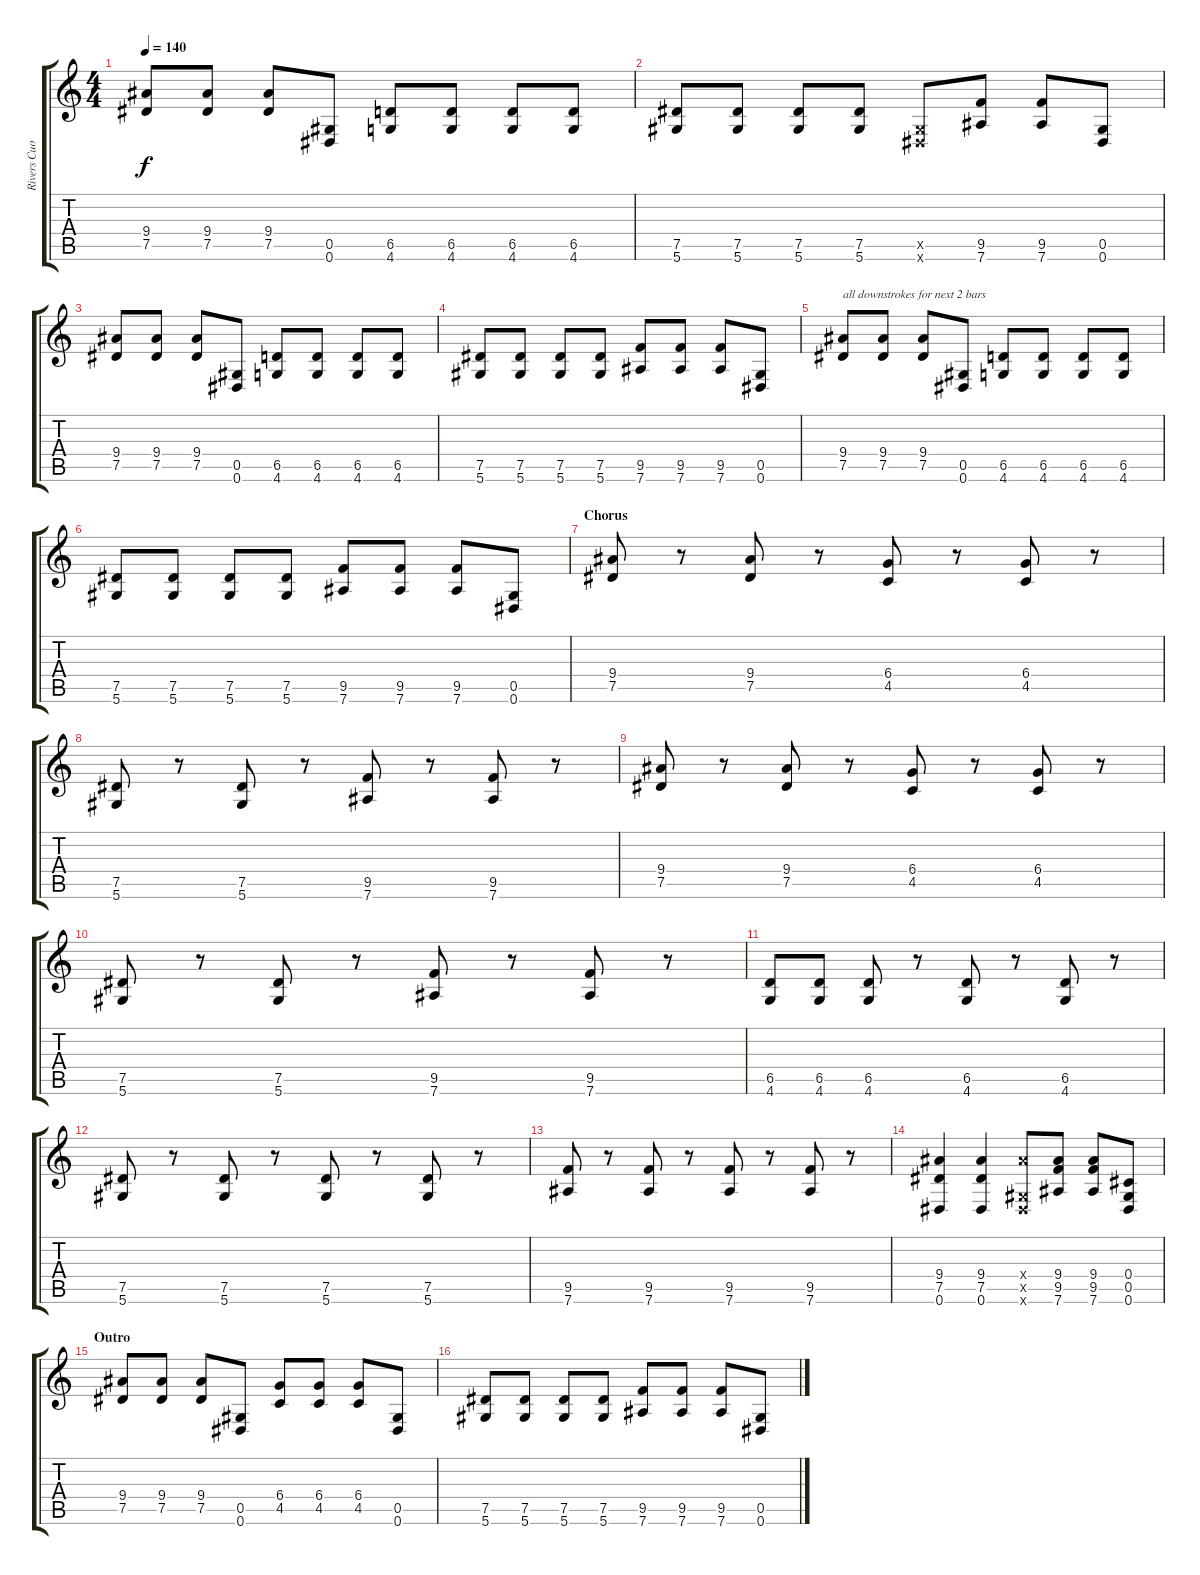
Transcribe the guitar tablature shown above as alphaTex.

\track ("Rivers Cuomo - Guitar" "Rivers Cuo") {instrument distortionguitar}
\staff {score tabs}
\tuning (Eb4 Bb3 Gb3 Db3 Ab2 Eb2) {hide}
\ts (4 4)
\tempo 140
\clef g2
\ks c
(9.4 7.5).8{dy f} (9.4 7.5).8 (9.4 7.5).8 (0.5 0.6).8 (6.5 4.6).8 (6.5 4.6).8 (6.5 4.6).8 (6.5 4.6).8 |
(7.5 5.6).8 (7.5 5.6).8 (7.5 5.6).8 (7.5 5.6).8 (0.5{x} 0.6{x}).8 (9.5 7.6).8 (9.5 7.6).8 (0.5 0.6).8 |
(9.4 7.5).8 (9.4 7.5).8 (9.4 7.5).8 (0.5 0.6).8 (6.5 4.6).8 (6.5 4.6).8 (6.5 4.6).8 (6.5 4.6).8 |
(7.5 5.6).8 (7.5 5.6).8 (7.5 5.6).8 (7.5 5.6).8 (9.5 7.6).8 (9.5 7.6).8 (9.5 7.6).8 (0.5 0.6).8 |
(9.4 7.5).8{txt "all downstrokes for next 2 bars"} (9.4 7.5).8 (9.4 7.5).8 (0.5 0.6).8 (6.5 4.6).8 (6.5 4.6).8 (6.5 4.6).8 (6.5 4.6).8 |
(7.5 5.6).8 (7.5 5.6).8 (7.5 5.6).8 (7.5 5.6).8 (9.5 7.6).8 (9.5 7.6).8 (9.5 7.6).8 (0.5 0.6).8 |
\section ("" "Chorus")
(9.4 7.5).8 r.8 (9.4 7.5).8 r.8 (6.4 4.5).8 r.8 (6.4 4.5).8 r.8 |
(7.5 5.6).8 r.8 (7.5 5.6).8 r.8 (9.5 7.6).8 r.8 (9.5 7.6).8 r.8 |
(9.4 7.5).8 r.8 (9.4 7.5).8 r.8 (6.4 4.5).8 r.8 (6.4 4.5).8 r.8 |
(7.5 5.6).8 r.8 (7.5 5.6).8 r.8 (9.5 7.6).8 r.8 (9.5 7.6).8 r.8 |
(6.5 4.6).8 (6.5 4.6).8 (6.5 4.6).8 r.8 (6.5 4.6).8 r.8 (6.5 4.6).8 r.8 |
(7.5 5.6).8 r.8 (7.5 5.6).8 r.8 (7.5 5.6).8 r.8 (7.5 5.6).8 r.8 |
(9.5 7.6).8 r.8 (9.5 7.6).8 r.8 (9.5 7.6).8 r.8 (9.5 7.6).8 r.8 |
(9.4 7.5 0.6).4 (9.4 7.5 0.6).4 (9.4{x} 0.5{x} 0.6{x}).8 (9.4 9.5 7.6).8 (9.4 9.5 7.6).8 (0.4 0.5 0.6).8 |
\section ("" "Outro")
(9.4 7.5).8 (9.4 7.5).8 (9.4 7.5).8 (0.5 0.6).8 (6.4 4.5).8 (6.4 4.5).8 (6.4 4.5).8 (0.5 0.6).8 |
(7.5 5.6).8 (7.5 5.6).8 (7.5 5.6).8 (7.5 5.6).8 (9.5 7.6).8 (9.5 7.6).8 (9.5 7.6).8 (0.5 0.6).8
